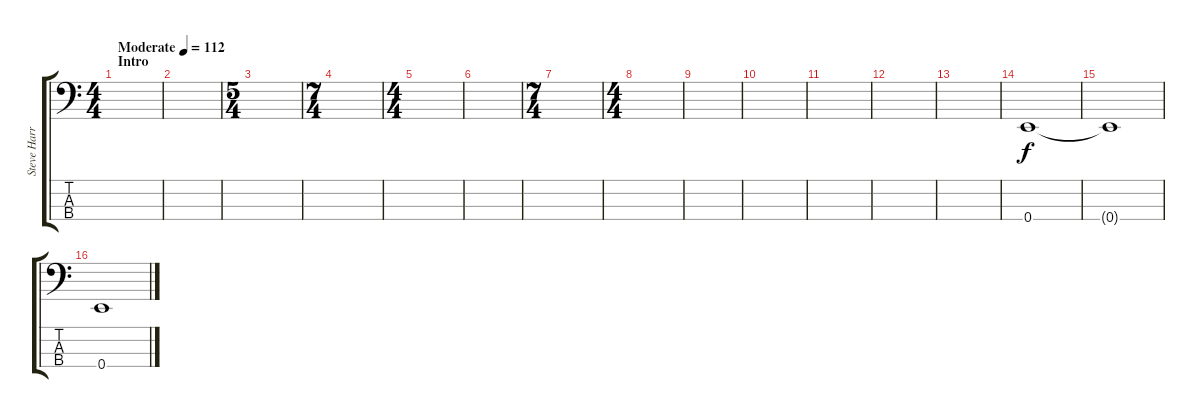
\track ("Steve Harris" "Steve Harr") {instrument electricbassfinger}
\staff {score tabs}
\tuning (G2 D2 A1 E1) {hide}
\ts (4 4)
\section ("" "Intro")
\tempo (112 "Moderate")
\clef f4
\ks c
|
|
\ts (5 4)
|
\ts (7 4)
|
\ts (4 4)
|
|
\ts (7 4)
|
\ts (4 4)
|
|
|
|
|
|
0.4.1 |
0.4{t}.1 |
0.4.1
